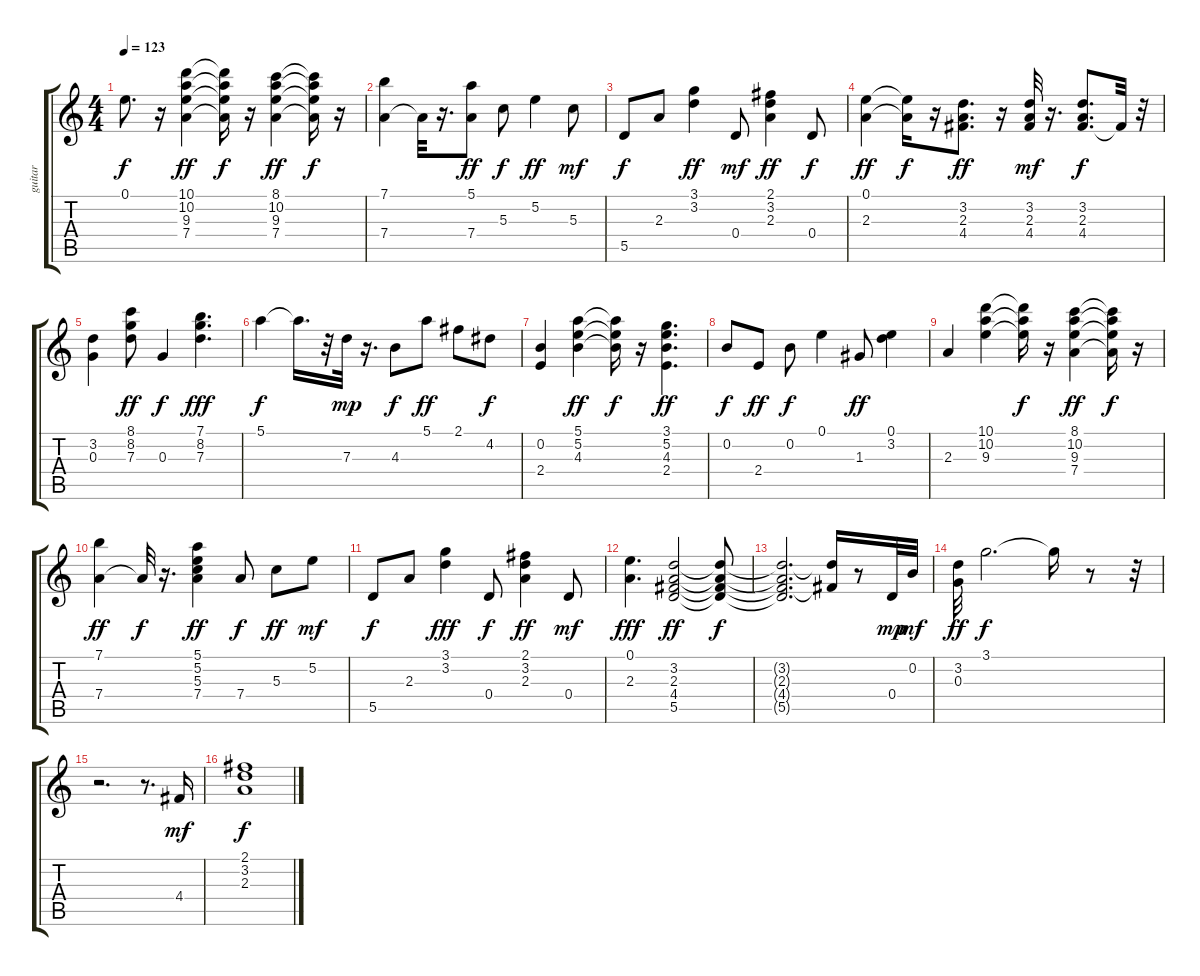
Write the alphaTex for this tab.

\track ("guitar" "guitar") {instrument acousticguitarsteel}
\staff {score tabs}
\tuning (E4 B3 G3 D3 A2 E2) {hide}
\ts (4 4)
\tempo 123
\clef g2
\ks c
0.1.8{d dy f} r.16 (10.1 10.2 9.3 7.4).4{dy ff} (10.1{t} 10.2{t} 9.3{t} 7.4{t}).16{dy f} r.16 (8.1 10.2 9.3 7.4).4{dy ff} (8.1{t} 10.2{t} 9.3{t} 7.4{t}).16{dy f} r.16 |
(7.1 7.4).4 7.4{t}.32 r.16{d} (5.1 7.4).8{dy ff} 5.3.8{dy f} 5.2.4{dy ff} 5.3.8{dy mf} |
5.5.8{dy f} 2.3.8 (3.1 3.2).4{dy ff} 0.4.8{dy mf} (2.1 3.2 2.3).4{dy ff} 0.4.8{dy f} |
(0.1 2.3).4{dy ff} (0.1{t} 2.3{t}).16{dy f} r.16 (3.2 2.3 4.4).8{d dy ff} r.16 (3.2 2.3 4.4).32{dy mf} r.16{d} (3.2 2.3 4.4).8{d dy f} 4.4{t}.32 r.32 |
(3.2 0.3).4 (8.1 8.2 7.3).8{dy ff} 0.3.4{dy f} (7.1 8.2 7.3).4{d dy fff} |
5.1.4{dy f} 5.1{t}.16{d} r.32 7.3.32{dy mp} r.16{d} 4.3.8{dy f} 5.1.8{dy ff} 2.1.8 4.2.8{dy f} |
(0.2 2.4).4 (5.1 5.2 4.3).4{dy ff} (5.1{t} 5.2{t} 4.3{t}).16{dy f} r.16 (3.1 5.2 4.3 2.4).4{d dy ff} |
0.2.8{dy f} 2.4.8{dy ff} 0.2.8{dy f} 0.1.4 1.3.8{dy ff} (0.1 3.2).4 |
2.3.4 (10.1 10.2 9.3).4 (10.1{t} 10.2{t} 9.3{t}).16{dy f} r.16 (8.1 10.2 9.3 7.4).4{dy ff} (8.1{t} 10.2{t} 9.3{t} 7.4{t}).16{dy f} r.16 |
(7.1 7.4).4{dy ff} 7.4{t}.32{dy f} r.16{d} (5.1 5.2 5.3 7.4).4{dy ff} 7.4.8{dy f} 5.3.8{dy ff} 5.2.8{dy mf} |
5.5.8{dy f} 2.3.8 (3.1 3.2).4{dy fff} 0.4.8{dy f} (2.1 3.2 2.3).4{dy ff} 0.4.8{dy mf} |
(0.1 2.3).4{d dy fff} (3.2 2.3 4.4 5.5).2{dy ff} (3.2{t} 2.3{t} 4.4{t} 5.5{t}).8{dy f} |
(3.2{t} 2.3{t} 4.4{t} 5.5{t}).2{d} (3.2{t} 4.4{t}).16 r.8 0.4.32{dy mp} 0.2.32{dy mf} |
(3.2 0.3).32{dy ff} 3.1.2{d dy f} 3.1{t}.16 r.8 r.32 |
r.2{d} r.8{d} 4.4.16{dy mf} |
(2.1 3.2 2.3).1{dy f}
